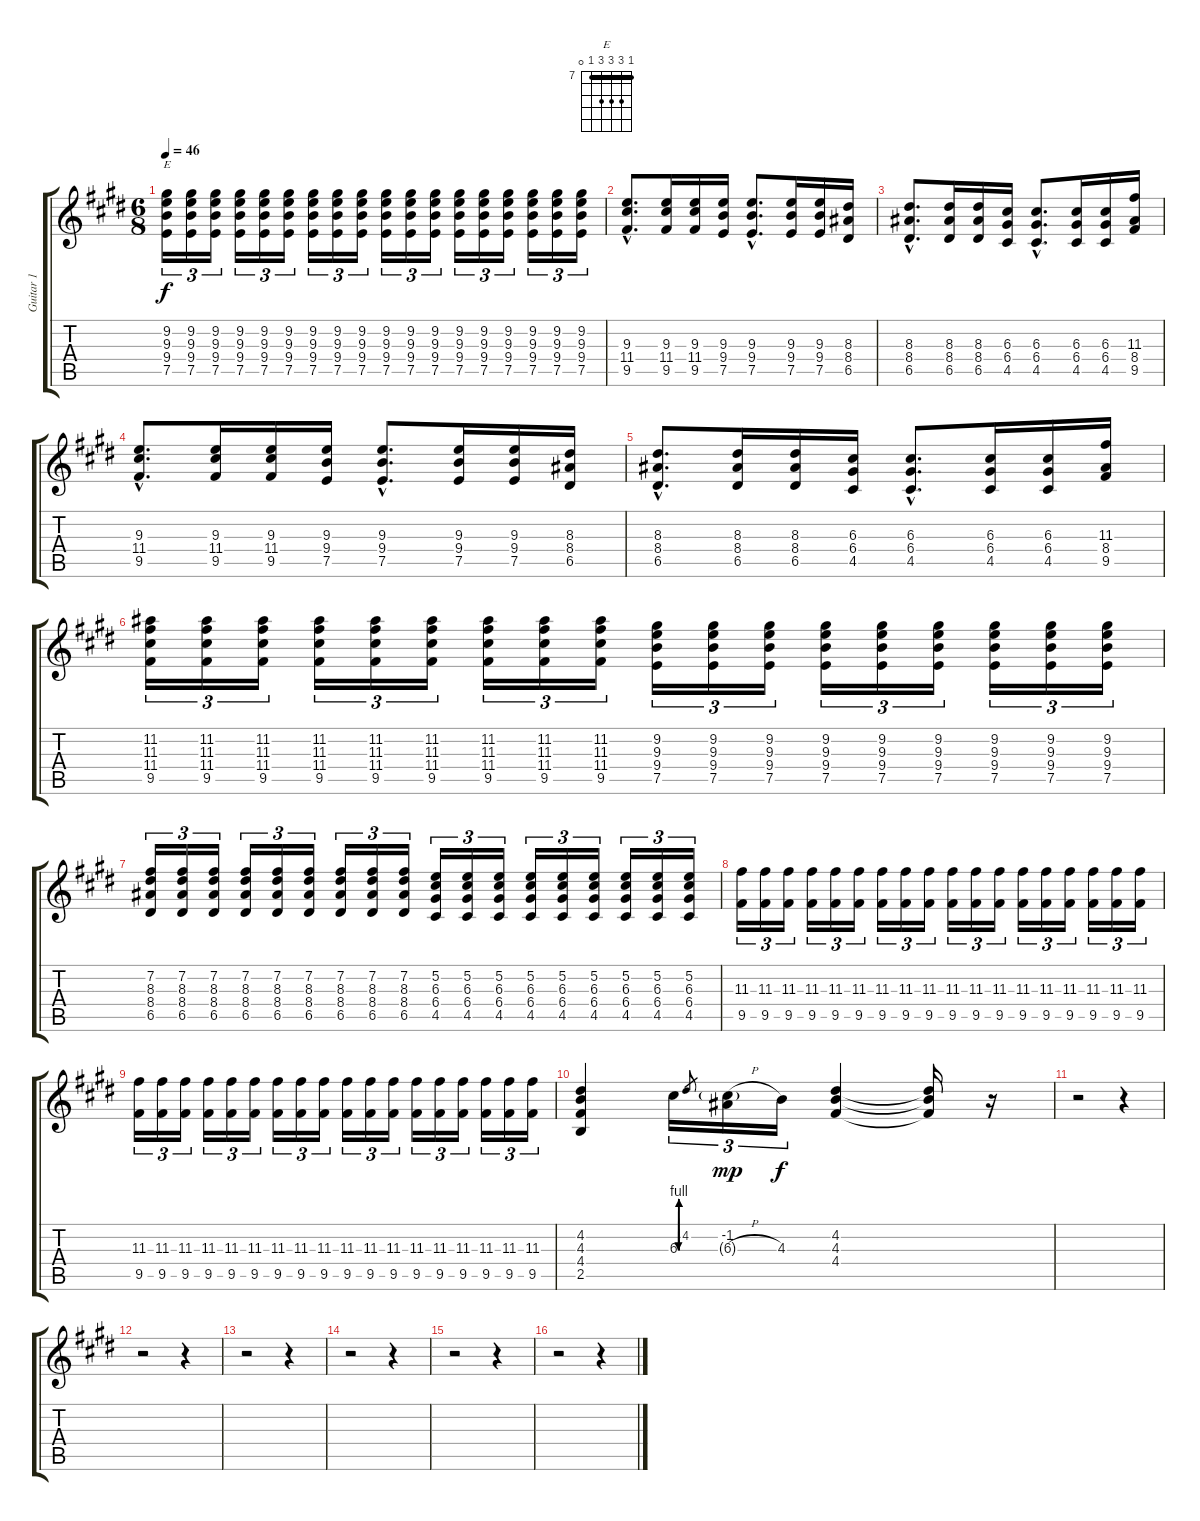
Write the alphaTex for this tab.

\track ("Guitar 1" "Guitar 1") {instrument distortionguitar}
\staff {score tabs}
\tuning (E4 B3 G3 D3 A2 E2) {hide}
\chord ("E" 7 9 9 9 7 0) {firstfret 7 barre 7}
\ts (6 8)
\tempo 46
\clef g2
\ks e
(9.2 9.3 9.4 7.5).16{tu (3 2) ch "E" dy f} (9.2 9.3 9.4 7.5).16{tu (3 2)} (9.2 9.3 9.4 7.5).16{tu (3 2)} (9.2 9.3 9.4 7.5).16{tu (3 2)} (9.2 9.3 9.4 7.5).16{tu (3 2)} (9.2 9.3 9.4 7.5).16{tu (3 2)} (9.2 9.3 9.4 7.5).16{tu (3 2)} (9.2 9.3 9.4 7.5).16{tu (3 2)} (9.2 9.3 9.4 7.5).16{tu (3 2)} (9.2 9.3 9.4 7.5).16{tu (3 2)} (9.2 9.3 9.4 7.5).16{tu (3 2)} (9.2 9.3 9.4 7.5).16{tu (3 2)} (9.2 9.3 9.4 7.5).16{tu (3 2)} (9.2 9.3 9.4 7.5).16{tu (3 2)} (9.2 9.3 9.4 7.5).16{tu (3 2)} (9.2 9.3 9.4 7.5).16{tu (3 2)} (9.2 9.3 9.4 7.5).16{tu (3 2)} (9.2 9.3 9.4 7.5).16{tu (3 2)} |
(9.3{hac} 11.4{hac} 9.5{hac}).8{d} (9.3 11.4 9.5).16 (9.3 11.4 9.5).16 (9.3 9.4 7.5).16 (9.3{hac} 9.4{hac} 7.5{hac}).8{d} (9.3 9.4 7.5).16 (9.3 9.4 7.5).16 (8.3 8.4 6.5).16 |
(8.3{hac} 8.4{hac} 6.5{hac}).8{d} (8.3 8.4 6.5).16 (8.3 8.4 6.5).16 (6.3 6.4 4.5).16 (6.3{hac} 6.4{hac} 4.5{hac}).8{d} (6.3 6.4 4.5).16 (6.3 6.4 4.5).16 (11.3 8.4 9.5).16 |
(9.3{hac} 11.4{hac} 9.5{hac}).8{d} (9.3 11.4 9.5).16 (9.3 11.4 9.5).16 (9.3 9.4 7.5).16 (9.3{hac} 9.4{hac} 7.5{hac}).8{d} (9.3 9.4 7.5).16 (9.3 9.4 7.5).16 (8.3 8.4 6.5).16 |
(8.3{hac} 8.4{hac} 6.5{hac}).8{d} (8.3 8.4 6.5).16 (8.3 8.4 6.5).16 (6.3 6.4 4.5).16 (6.3{hac} 6.4{hac} 4.5{hac}).8{d} (6.3 6.4 4.5).16 (6.3 6.4 4.5).16 (11.3 8.4 9.5).16 |
(11.2 11.3 11.4 9.5).16{tu (3 2)} (11.2 11.3 11.4 9.5).16{tu (3 2)} (11.2 11.3 11.4 9.5).16{tu (3 2)} (11.2 11.3 11.4 9.5).16{tu (3 2)} (11.2 11.3 11.4 9.5).16{tu (3 2)} (11.2 11.3 11.4 9.5).16{tu (3 2)} (11.2 11.3 11.4 9.5).16{tu (3 2)} (11.2 11.3 11.4 9.5).16{tu (3 2)} (11.2 11.3 11.4 9.5).16{tu (3 2)} (9.2 9.3 9.4 7.5).16{tu (3 2)} (9.2 9.3 9.4 7.5).16{tu (3 2)} (9.2 9.3 9.4 7.5).16{tu (3 2)} (9.2 9.3 9.4 7.5).16{tu (3 2)} (9.2 9.3 9.4 7.5).16{tu (3 2)} (9.2 9.3 9.4 7.5).16{tu (3 2)} (9.2 9.3 9.4 7.5).16{tu (3 2)} (9.2 9.3 9.4 7.5).16{tu (3 2)} (9.2 9.3 9.4 7.5).16{tu (3 2)} |
(7.2 8.3 8.4 6.5).16{tu (3 2)} (7.2 8.3 8.4 6.5).16{tu (3 2)} (7.2 8.3 8.4 6.5).16{tu (3 2)} (7.2 8.3 8.4 6.5).16{tu (3 2)} (7.2 8.3 8.4 6.5).16{tu (3 2)} (7.2 8.3 8.4 6.5).16{tu (3 2)} (7.2 8.3 8.4 6.5).16{tu (3 2)} (7.2 8.3 8.4 6.5).16{tu (3 2)} (7.2 8.3 8.4 6.5).16{tu (3 2)} (5.2 6.3 6.4 4.5).16{tu (3 2)} (5.2 6.3 6.4 4.5).16{tu (3 2)} (5.2 6.3 6.4 4.5).16{tu (3 2)} (5.2 6.3 6.4 4.5).16{tu (3 2)} (5.2 6.3 6.4 4.5).16{tu (3 2)} (5.2 6.3 6.4 4.5).16{tu (3 2)} (5.2 6.3 6.4 4.5).16{tu (3 2)} (5.2 6.3 6.4 4.5).16{tu (3 2)} (5.2 6.3 6.4 4.5).16{tu (3 2)} |
(11.3 9.5).16{tu (3 2)} (11.3 9.5).16{tu (3 2)} (11.3 9.5).16{tu (3 2)} (11.3 9.5).16{tu (3 2)} (11.3 9.5).16{tu (3 2)} (11.3 9.5).16{tu (3 2)} (11.3 9.5).16{tu (3 2)} (11.3 9.5).16{tu (3 2)} (11.3 9.5).16{tu (3 2)} (11.3 9.5).16{tu (3 2)} (11.3 9.5).16{tu (3 2)} (11.3 9.5).16{tu (3 2)} (11.3 9.5).16{tu (3 2)} (11.3 9.5).16{tu (3 2)} (11.3 9.5).16{tu (3 2)} (11.3 9.5).16{tu (3 2)} (11.3 9.5).16{tu (3 2)} (11.3 9.5).16{tu (3 2)} |
(11.3 9.5).16{tu (3 2)} (11.3 9.5).16{tu (3 2)} (11.3 9.5).16{tu (3 2)} (11.3 9.5).16{tu (3 2)} (11.3 9.5).16{tu (3 2)} (11.3 9.5).16{tu (3 2)} (11.3 9.5).16{tu (3 2)} (11.3 9.5).16{tu (3 2)} (11.3 9.5).16{tu (3 2)} (11.3 9.5).16{tu (3 2)} (11.3 9.5).16{tu (3 2)} (11.3 9.5).16{tu (3 2)} (11.3 9.5).16{tu (3 2)} (11.3 9.5).16{tu (3 2)} (11.3 9.5).16{tu (3 2)} (11.3 9.5).16{tu (3 2)} (11.3 9.5).16{tu (3 2)} (11.3 9.5).16{tu (3 2)} |
(4.2 4.3 4.4 2.5).4 6.3{be (custom 0 0 15 4 30 4 45 0 60 0)}.16{tu (3 2)} 4.2.8{gr} (-1.2 6.3{h g}).16{tu (3 2) dy mp} 4.3.16{tu (3 2) dy f} (4.2 4.3 4.4).4 (4.2{t} 4.3{t} 4.4{t}).16 r.16 |
r.2 r.4 |
r.2 r.4 |
r.2 r.4 |
r.2 r.4 |
r.2 r.4 |
r.2 r.4
